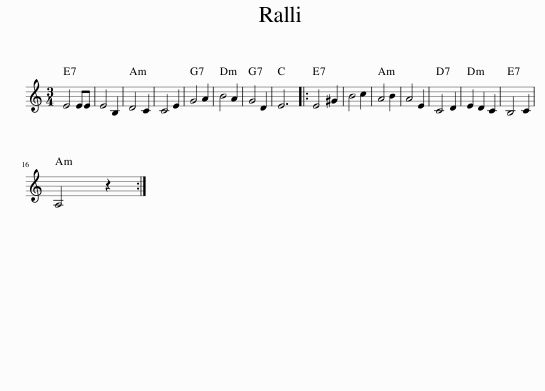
X:1
L:1/8
M:3/4
I:linebreak $
K:C
V:1 treble
V:1
 E4 EE | E4 B,2 | D4 C2 | C4 E2 | G4 A2 | %5
 B4 A2 | G4 D2 | E6 |: E4 ^G2 | B4 c2 | %10
 A4 B2 | A4 E2 | C4 D2 | E2 D2 C2 | B,4 C2 |$ %15
 A,4 z2 :| %16
